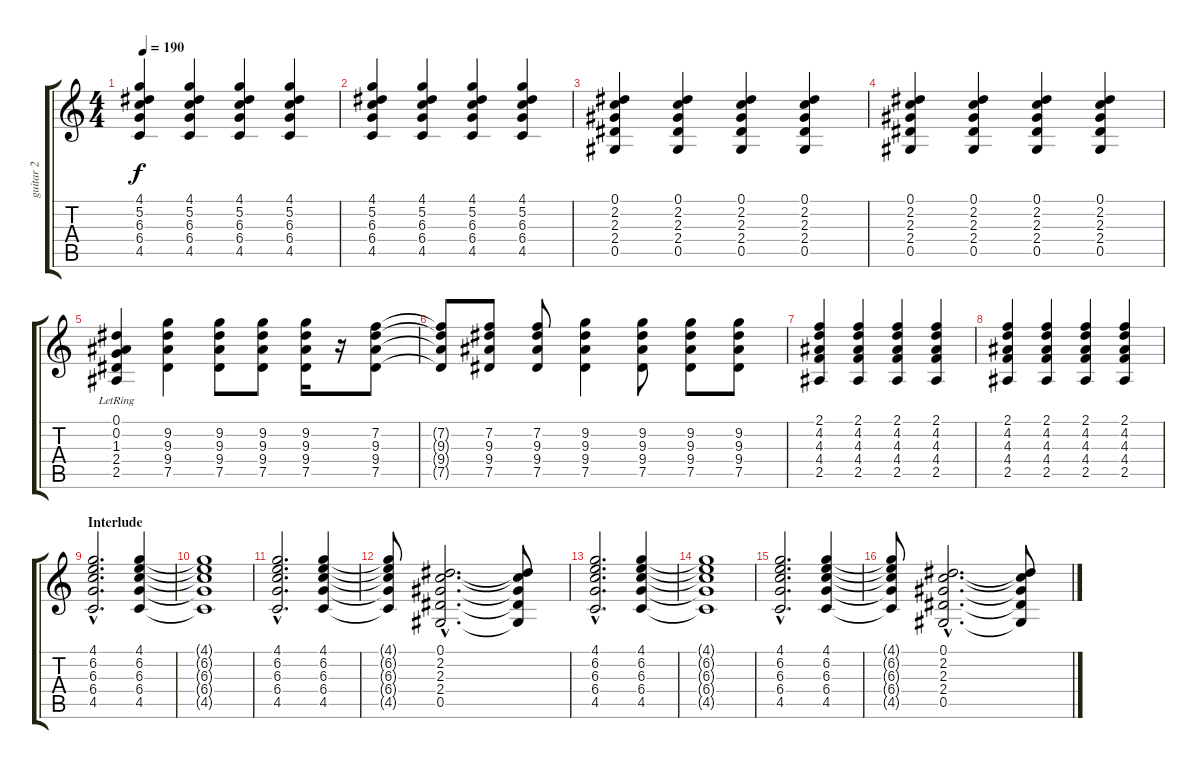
\track ("guitar 2" "guitar 2") {instrument distortionguitar}
\staff {score tabs}
\tuning (Eb4 Bb3 Gb3 Db3 Ab2 Eb2) {hide}
\ts (4 4)
\tempo 190
\clef g2
\ks c
(4.1 5.2 6.3 6.4 4.5).4{dy f} (4.1 5.2 6.3 6.4 4.5).4 (4.1 5.2 6.3 6.4 4.5).4 (4.1 5.2 6.3 6.4 4.5).4 |
(4.1 5.2 6.3 6.4 4.5).4 (4.1 5.2 6.3 6.4 4.5).4 (4.1 5.2 6.3 6.4 4.5).4 (4.1 5.2 6.3 6.4 4.5).4 |
(0.1 2.2 2.3 2.4 0.5).4 (0.1 2.2 2.3 2.4 0.5).4 (0.1 2.2 2.3 2.4 0.5).4 (0.1 2.2 2.3 2.4 0.5).4 |
(0.1 2.2 2.3 2.4 0.5).4 (0.1 2.2 2.3 2.4 0.5).4 (0.1 2.2 2.3 2.4 0.5).4 (0.1 2.2 2.3 2.4 0.5).4 |
(0.1{lr} 0.2 1.3 2.4 2.5).4 (9.2 9.3 9.4 7.5).4{instrument overdrivenguitar} (9.2 9.3 9.4 7.5).8 (9.2 9.3 9.4 7.5).8 (9.2 9.3 9.4 7.5).16 r.16 (7.2 9.3 9.4 7.5).8 |
(7.2{t} 9.3{t} 9.4{t} 7.5{t}).8 (7.2 9.3 9.4 7.5).8 (7.2 9.3 9.4 7.5).8 (9.2 9.3 9.4 7.5).4 (9.2 9.3 9.4 7.5).8 (9.2 9.3 9.4 7.5).8 (9.2 9.3 9.4 7.5).8 |
(2.1 4.2 4.3 4.4 2.5).4{instrument distortionguitar} (2.1 4.2 4.3 4.4 2.5).4 (2.1 4.2 4.3 4.4 2.5).4 (2.1 4.2 4.3 4.4 2.5).4 |
(2.1 4.2 4.3 4.4 2.5).4 (2.1 4.2 4.3 4.4 2.5).4 (2.1 4.2 4.3 4.4 2.5).4 (2.1 4.2 4.3 4.4 2.5).4 |
\section ("" "Interlude")
(4.1{hac} 6.2{hac} 6.3{hac} 6.4{hac} 4.5{hac}).2{d} (4.1 6.2 6.3 6.4 4.5).4 |
(4.1{t} 6.2{t} 6.3{t} 6.4{t} 4.5{t}).1 |
(4.1{hac} 6.2{hac} 6.3{hac} 6.4{hac} 4.5{hac}).2{d} (4.1 6.2 6.3 6.4 4.5).4 |
(4.1{t} 6.2{t} 6.3{t} 6.4{t} 4.5{t}).8 (0.1{hac} 2.2{hac} 2.3{hac} 2.4{hac} 0.5{hac}).2{d} (0.1{t} 2.2{t} 2.3{t} 2.4{t} 0.5{t}).8 |
(4.1{hac} 6.2{hac} 6.3{hac} 6.4{hac} 4.5{hac}).2{d} (4.1 6.2 6.3 6.4 4.5).4 |
(4.1{t} 6.2{t} 6.3{t} 6.4{t} 4.5{t}).1 |
(4.1{hac} 6.2{hac} 6.3{hac} 6.4{hac} 4.5{hac}).2{d} (4.1 6.2 6.3 6.4 4.5).4 |
(4.1{t} 6.2{t} 6.3{t} 6.4{t} 4.5{t}).8 (0.1{hac} 2.2{hac} 2.3{hac} 2.4{hac} 0.5{hac}).2{d} (0.1{t} 2.2{t} 2.3{t} 2.4{t} 0.5{t}).8
